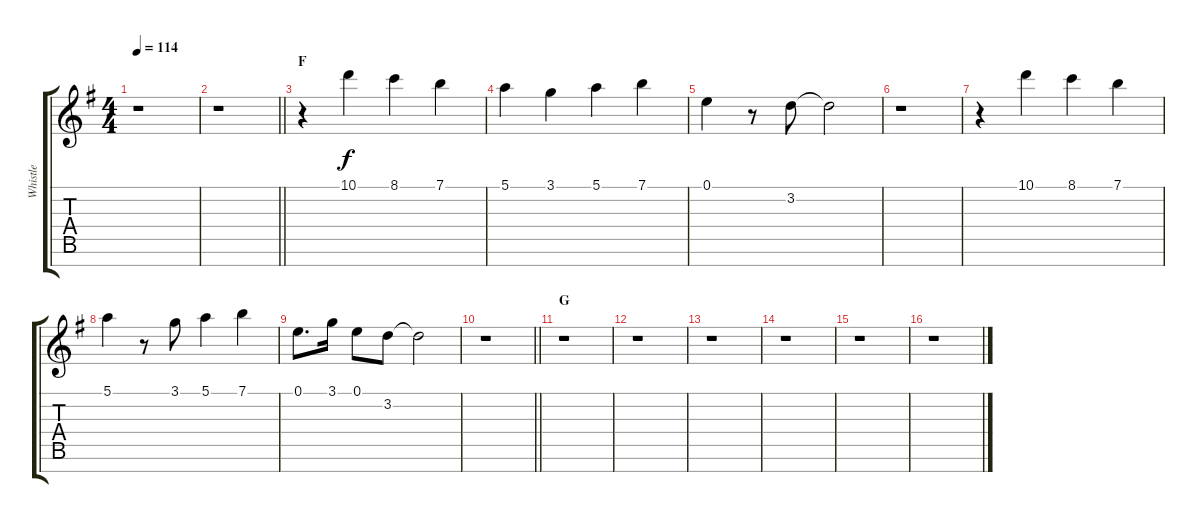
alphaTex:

\track ("Whistle" "Whistle") {instrument whistle}
\staff {score tabs}
\tuning (E5 B4 G4 D4 A3 E3 B2) {hide}
\ts (4 4)
\tempo 114
\clef g2
\ks g
r.1{dy f} |
\barLineRight lightlight
r.1 |
\section ("" "F")
r.4 10.1.4 8.1.4 7.1.4 |
5.1.4 3.1.4 5.1.4 7.1.4 |
0.1.4 r.8 3.2.8 3.2{t}.2 |
r.1 |
r.4 10.1.4 8.1.4 7.1.4 |
5.1.4 r.8 3.1.8 5.1.4 7.1.4 |
0.1.8{d} 3.1.16 0.1.8 3.2.8 3.2{t}.2 |
\barLineRight lightlight
r.1 |
\section ("" "G")
r.1 |
r.1 |
r.1 |
r.1 |
r.1 |
r.1
